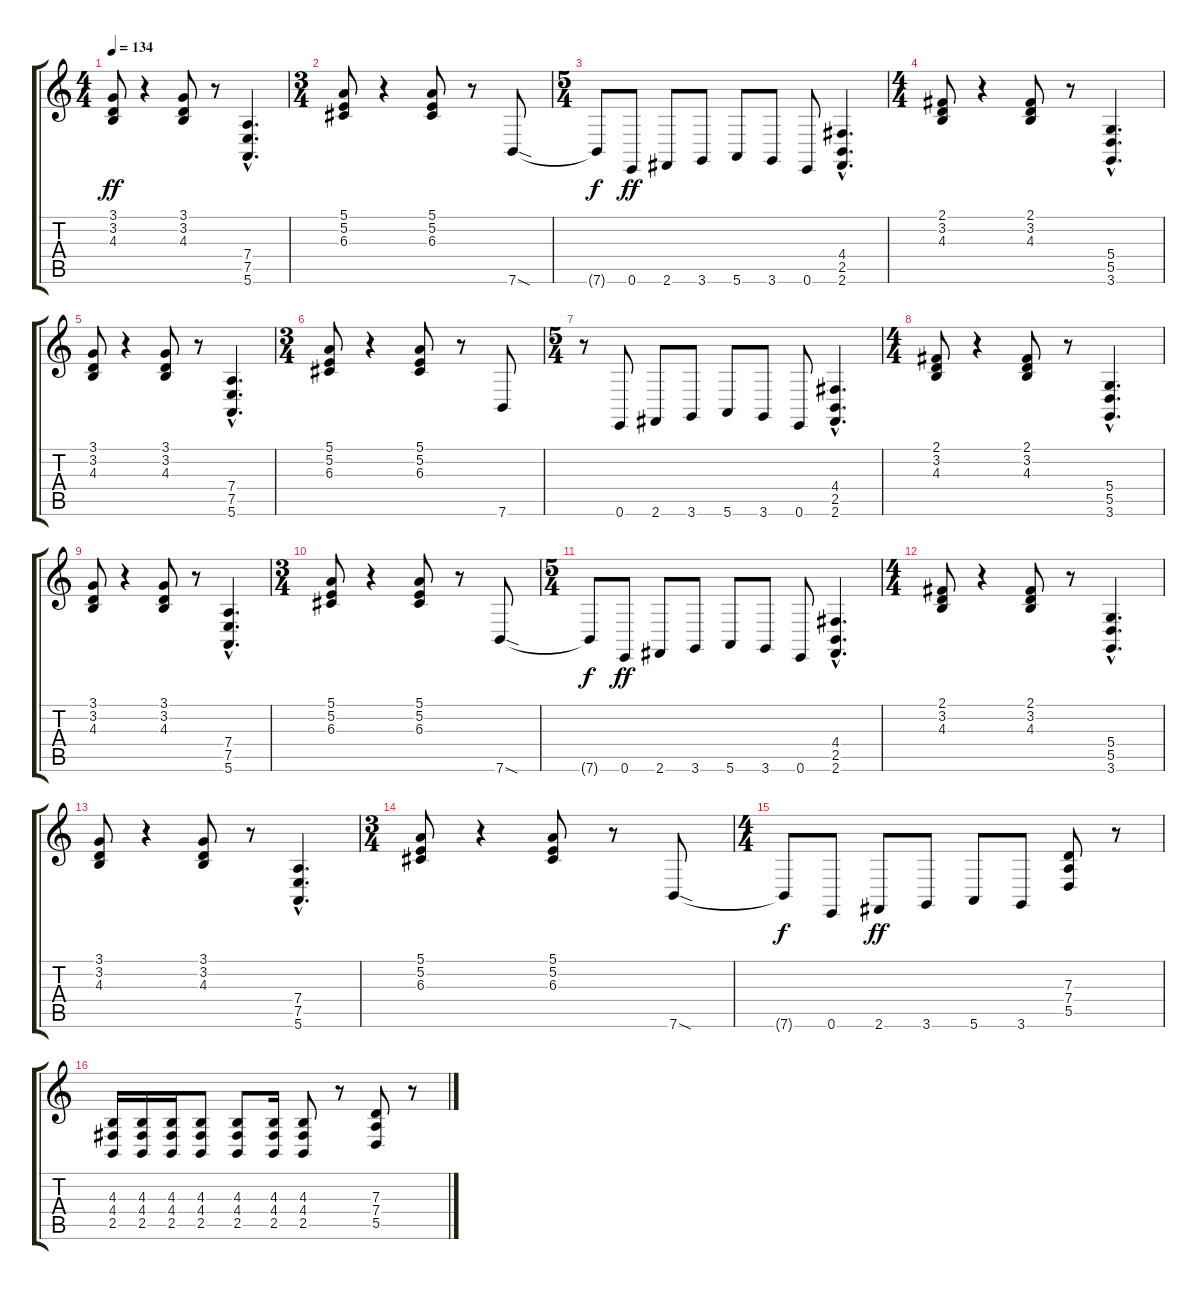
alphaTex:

\track "" {instrument pad5bowed}
\staff {score tabs}
\tuning (E4 B3 G3 D3 A2 E2) {hide}
\ts (4 4)
\tempo 134
\clef g2
\ks c
(3.1 3.2 4.3).8{dy ff} r.4 (3.1 3.2 4.3).8 r.8 (7.4{hac} 7.5{hac} 5.6{hac}).4{d} |
\ts (3 4)
(5.1 5.2 6.3).8 r.4 (5.1 5.2 6.3).8 r.8 7.6{sod}.8 |
\ts (5 4)
7.6{t}.8{dy f} 0.6.8{dy ff} 2.6.8 3.6.8 5.6.8 3.6.8 0.6.8 (4.4{hac} 2.5{hac} 2.6{hac}).4{d} |
\ts (4 4)
(2.1 3.2 4.3).8 r.4 (2.1 3.2 4.3).8 r.8 (5.4{hac} 5.5{hac} 3.6{hac}).4{d} |
(3.1 3.2 4.3).8 r.4 (3.1 3.2 4.3).8 r.8 (7.4{hac} 7.5{hac} 5.6{hac}).4{d} |
\ts (3 4)
(5.1 5.2 6.3).8 r.4 (5.1 5.2 6.3).8 r.8 7.6.8 |
\ts (5 4)
r.8 0.6.8 2.6.8 3.6.8 5.6.8 3.6.8 0.6.8 (4.4{hac} 2.5{hac} 2.6{hac}).4{d} |
\ts (4 4)
(2.1 3.2 4.3).8 r.4 (2.1 3.2 4.3).8 r.8 (5.4{hac} 5.5{hac} 3.6{hac}).4{d} |
(3.1 3.2 4.3).8 r.4 (3.1 3.2 4.3).8 r.8 (7.4{hac} 7.5{hac} 5.6{hac}).4{d} |
\ts (3 4)
(5.1 5.2 6.3).8 r.4 (5.1 5.2 6.3).8 r.8 7.6{sod}.8 |
\ts (5 4)
7.6{t}.8{dy f} 0.6.8{dy ff} 2.6.8 3.6.8 5.6.8 3.6.8 0.6.8 (4.4{hac} 2.5{hac} 2.6{hac}).4{d} |
\ts (4 4)
(2.1 3.2 4.3).8 r.4 (2.1 3.2 4.3).8 r.8 (5.4{hac} 5.5{hac} 3.6{hac}).4{d} |
(3.1 3.2 4.3).8 r.4 (3.1 3.2 4.3).8 r.8 (7.4{hac} 7.5{hac} 5.6{hac}).4{d} |
\ts (3 4)
(5.1 5.2 6.3).8 r.4 (5.1 5.2 6.3).8 r.8 7.6{sod}.8 |
\ts (4 4)
7.6{t}.8{dy f} 0.6.8 2.6.8{dy ff} 3.6.8 5.6.8 3.6.8 (7.3 7.4 5.5).8 r.8 |
\section ("" "")
(4.3 4.4 2.5).16 (4.3 4.4 2.5).16 (4.3 4.4 2.5).16 (4.3 4.4 2.5).8 (4.3 4.4 2.5).8 (4.3 4.4 2.5).16 (4.3 4.4 2.5).8 r.8 (7.3 7.4 5.5).8 r.8
